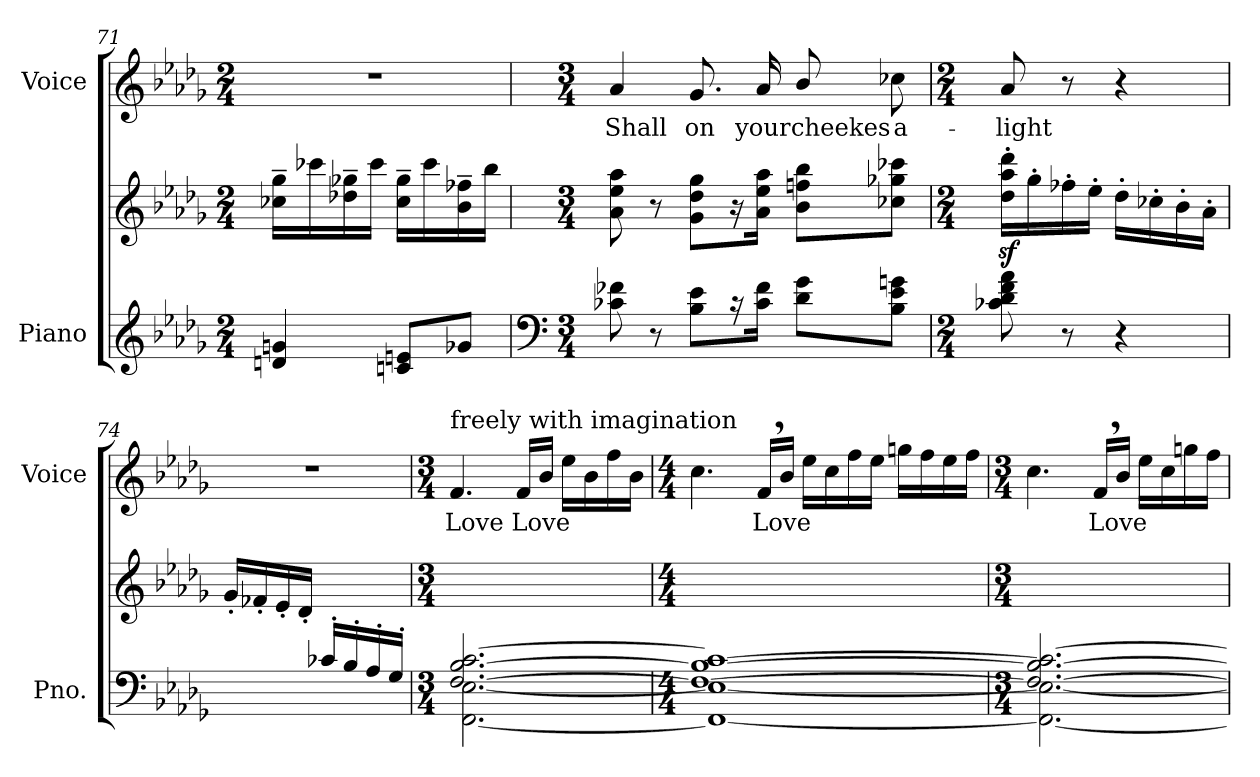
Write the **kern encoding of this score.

**kern	**kern	**kern	**text
*part2	*part2	*part1	*part1
*staff3	*staff2	*staff1	*staff1
*I"Piano	*	*I"Voice	*
*I'Pno.	*	*I'Voice	*
*clefG2	*clefG2	*clefG2	*
*k[b-e-a-d-g-]	*k[b-e-a-d-g-]	*k[b-e-a-d-g-]	*
*D-:	*D-:	*D-:	*
*M2/4	*M2/4	*M2/4	*
=71	=71	=71	=71
!	!	!LO:N:vis=1	!
4dni/ 4gni	16cc-Xi\~ 16gg-i~LL	2r	.
.	16ccc-Xi\	.	.
.	16dd-Xi\~ 16gg-Xi~	.	.
.	16ccc-i\JJ	.	.
8cni/ 8eniL	16cc-i\~ 16gg-i~LL	.	.
.	16ccc-i\	.	.
8g-Xi/J	16b-i\~ 16ff-Xi~	.	.
.	16bb-i\JJ	.	.
=72	=72	=72	=72
*clefF4	*	*	*
*M3/4	*M3/4	*M3/4	*
!	!	!	!LO:LY:b:color=#000000
8c-Xi\ 8f-Xi	8a-i\ 8ee-i 8aa-i	4a-i/	Shall
8r	8r	.	.
!	!	!	!LO:LY:b:color=#000000
8B-i\ 8e-iL	8g-i\ 8dd-i 8gg-iL	8.g-i/	on
16r	16r	.	.
!	!	!	!LO:LY:b:color=#000000
16c-i\ 16f-iJk	16a-i\ 16ee-i 16aa-iJk	16a-i/	your
!	!	!	!LO:LY:b:color=#000000
8d-i\ 8g-iL	8b-i\ 8ffni 8bb-iL	8b-i/	cheekes
!	!	!	!LO:LY:b:color=#000000
8B-i\ 8e-i 8gniJ	8cc-Xi\ 8gg-Xi 8ccc-XiJ	8cc-Xi\	a-
!!LO:LB:g=z
=73	=73	=73	=73
*M2/4	*M2/4	*M2/4	*
!	!	!	!LO:LY:b:color=#000000
8c-Xi\ 8d-i 8fi 8a-i	16dd-i\z' 16aa-iz' 16ddd-iz'LL	8a-i/	-light
.	16gg-'i\	.	.
8r	16ff-X'i\	8r	.
.	16ee-'i\JJ	.	.
4r	16dd-'i\LL	4r	.
.	16cc-X'i\	.	.
.	16b-'i\	.	.
.	16a-'i\JJ	.	.
=74	=74	=74	=74
*^	*	*	*
!	!LO:N:vis=1	!	!LO:N:vis=1	!
4ryy	2ryy	16g-'i/LL	2r	.
.	.	16f-X'i/	.	.
.	.	16e-'i/	.	.
.	.	16d-'i/JJ	.	.
16c-X'i/LL	.	4ryy	.	.
16B-'i/	.	.	.	.
16A-'i/	.	.	.	.
16G-'i/JJ	.	.	.	.
=75	=75	=75	=75	=75
*M3/4	*	*M3/4	*M3/4	*
!	!	!	!LO:TX:a:t=freely with imagination	!
!	!	!	!	!LO:LY:b:color=#000000
[<2.Fi/ [<2.B-i [>2.ci	[<2.FFi\ [<2.E-i	2.ryy	4.fi/	Love
!	!	!	!	!LO:LY:b:color=#000000
.	.	.	16fi/LL	Love
.	.	.	16b-i/JJ	.
.	.	.	16ee-i\LL	.
.	.	.	16b-i\	.
.	.	.	16ffi\	.
.	.	.	16b-i\JJ	.
!!LO:PB:g=z
=76	=76	=76	=76	=76
*M4/4	*	*M4/4	*M4/4	*
1Fi_< 1B-i_< 1ci_>	1FFi_< 1E-i_<	1ryy	4.cci\	.
!	!	!	!	!LO:LY:b:color=#000000
.	.	.	16f,i/LL	Love
.	.	.	16b-i/JJ	.
.	.	.	16ee-i\LL	.
.	.	.	16cci\	.
.	.	.	16ffi\	.
.	.	.	16ee-i\JJ	.
.	.	.	16ggni\LL	.
.	.	.	16ffi\	.
.	.	.	16ee-i\	.
.	.	.	16ffi\JJ	.
=77	=77	=77	=77	=77
*M3/4	*	*M3/4	*M3/4	*
2.Fi/_< 2.B-i_< 2.ci_>	2.FFi\_< 2.E-i_<	2.ryy	4.cci\	.
!	!	!	!	!LO:LY:b:color=#000000
.	.	.	16f,i/LL	Love
.	.	.	16b-i/JJ	.
.	.	.	16ee-i\LL	.
.	.	.	16cci\	.
.	.	.	16ggni\	.
.	.	.	16ffi\JJ	.
*v	*v	*	*	*
=	=	=	=
*-	*-	*-	*-
